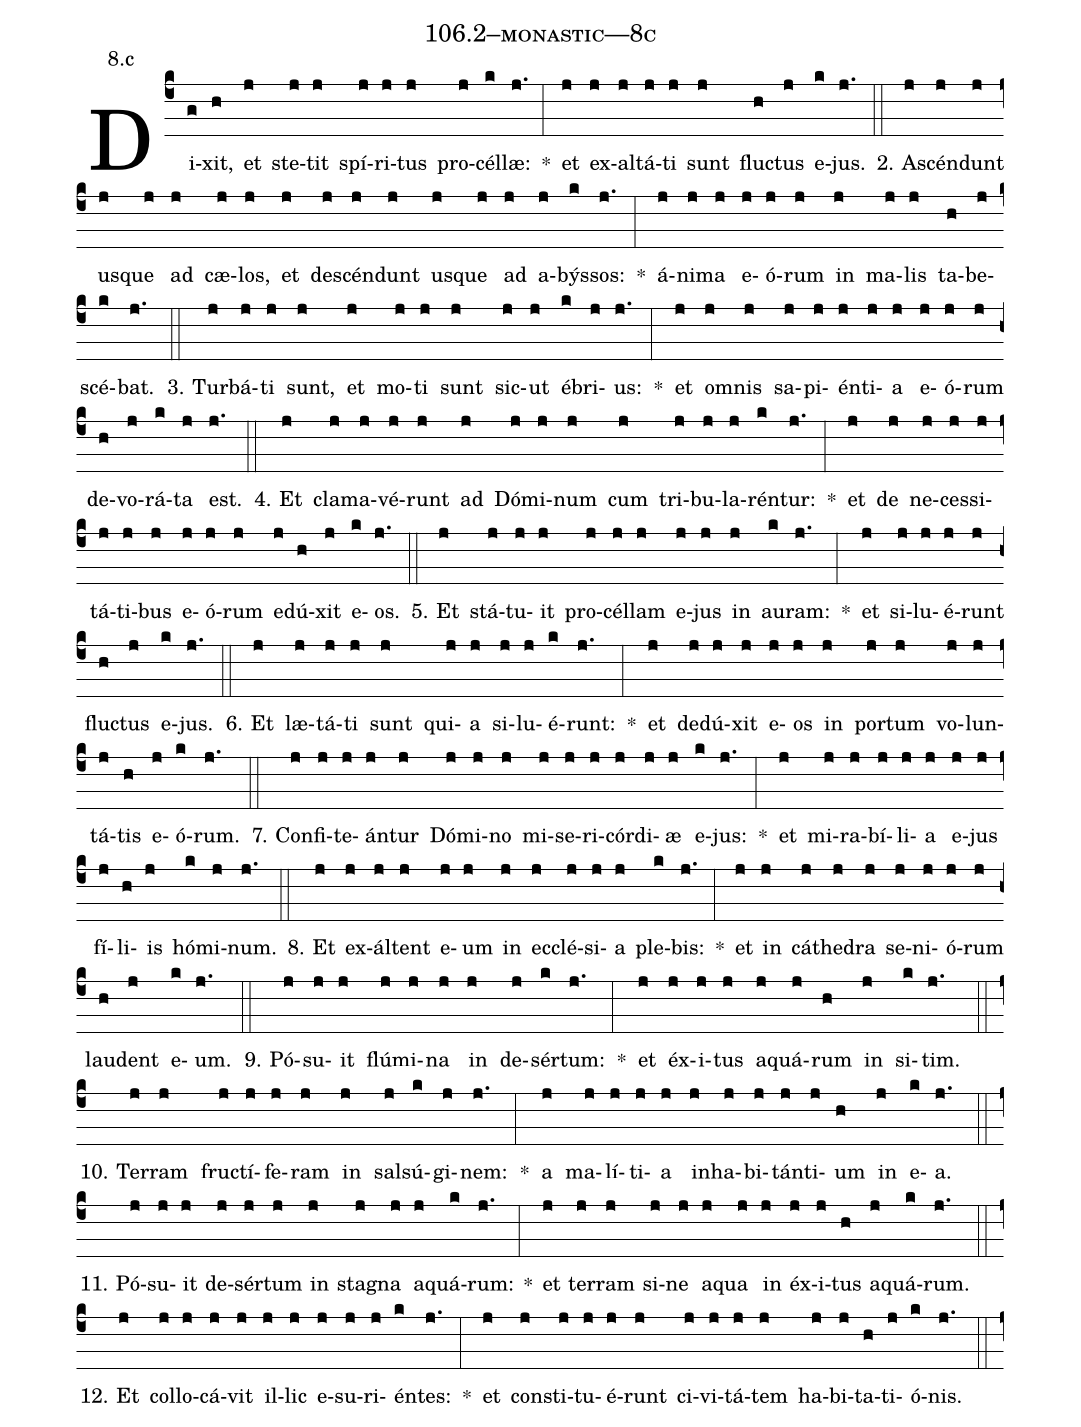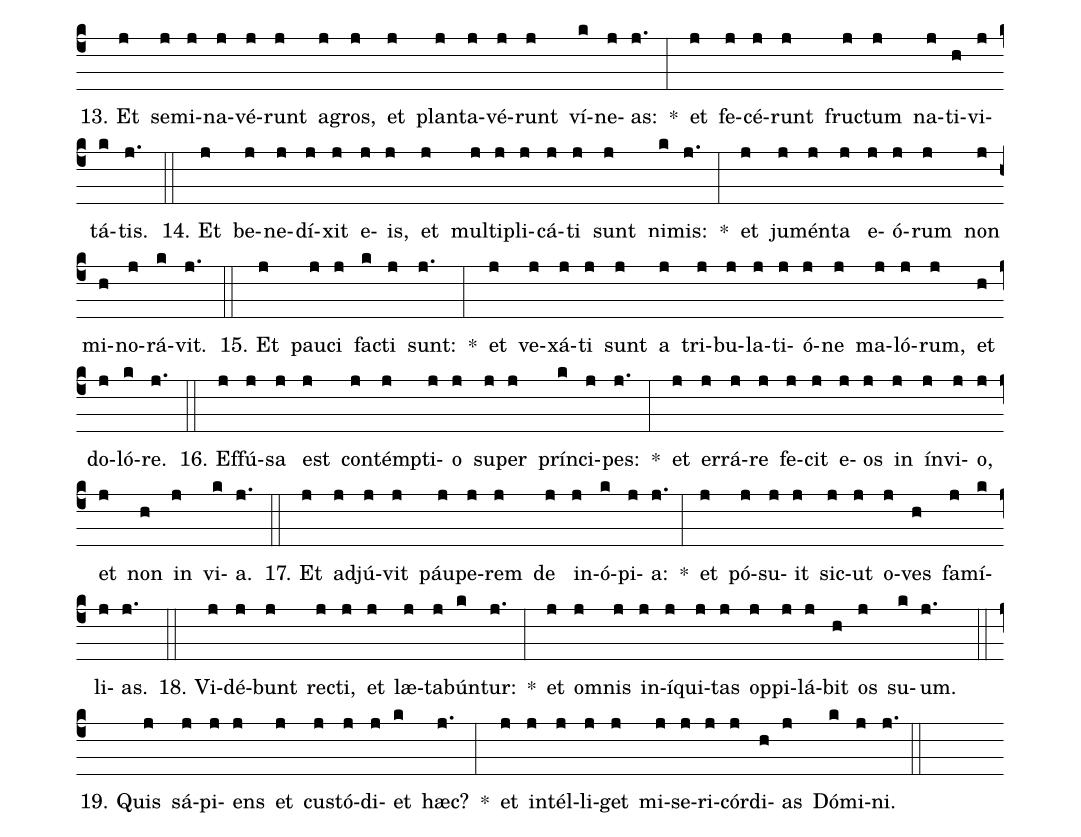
name: 106.2--monastic---8c;
annotation: 8.c;
%%
(c4)Di(g)xit,(h) et(j) ste(j)tit(j) spí(j)ri(j)tus(j) pro(j)cél(k)læ:(j.) *(:) et(j) ex(j)al(j)tá(j)ti(j) sunt(j) fluc(h)tus(j) e(k)jus.(j.) (::)
2. A(j)scén(j)dunt(j) us(j)que(j) ad(j) cæ(j)los,(j) et(j) de(j)scén(j)dunt(j) us(j)que(j) ad(j) a(j)býs(k)sos:(j.) *(:) á(j)ni(j)ma(j) e(j)ó(j)rum(j) in(j) ma(j)lis(j) ta(h)be(j)scé(k)bat.(j.) (::)
3. Tur(j)bá(j)ti(j) sunt,(j) et(j) mo(j)ti(j) sunt(j) sic(j)ut(j) é(k)bri(j)us:(j.) *(:) et(j) om(j)nis(j) sa(j)pi(j)én(j)ti(j)a(j) e(j)ó(j)rum(j) de(h)vo(j)rá(k)ta(j) est.(j.) (::)
4. Et(j) cla(j)ma(j)vé(j)runt(j) ad(j) Dó(j)mi(j)num(j) cum(j) tri(j)bu(j)la(j)rén(k)tur:(j.) *(:) et(j) de(j) ne(j)ces(j)si(j)tá(j)ti(j)bus(j) e(j)ó(j)rum(j) e(j)dú(h)xit(j) e(k)os.(j.) (::)
5. Et(j) stá(j)tu(j)it(j) pro(j)cél(j)lam(j) e(j)jus(j) in(j) au(k)ram:(j.) *(:) et(j) si(j)lu(j)é(j)runt(j) fluc(h)tus(j) e(k)jus.(j.) (::)
6. Et(j) læ(j)tá(j)ti(j) sunt(j) qui(j)a(j) si(j)lu(j)é(k)runt:(j.) *(:) et(j) de(j)dú(j)xit(j) e(j)os(j) in(j) por(j)tum(j) vo(j)lun(j)tá(j)tis(h) e(j)ó(k)rum.(j.) (::)
7. Con(j)fi(j)te(j)án(j)tur(j) Dó(j)mi(j)no(j) mi(j)se(j)ri(j)cór(j)di(j)æ(j) e(k)jus:(j.) *(:) et(j) mi(j)ra(j)bí(j)li(j)a(j) e(j)jus(j) fí(j)li(h)is(j) hó(k)mi(j)num.(j.) (::)
8. Et(j) ex(j)ál(j)tent(j) e(j)um(j) in(j) ec(j)clé(j)si(j)a(j) ple(k)bis:(j.) *(:) et(j) in(j) cá(j)the(j)dra(j) se(j)ni(j)ó(j)rum(j) lau(h)dent(j) e(k)um.(j.) (::)
9. Pó(j)su(j)it(j) flú(j)mi(j)na(j) in(j) de(j)sér(k)tum:(j.) *(:) et(j) éx(j)i(j)tus(j) a(j)quá(j)rum(h) in(j) si(k)tim.(j.) (::)
10. Ter(j)ram(j) fruc(j)tí(j)fe(j)ram(j) in(j) sal(j)sú(k)gi(j)nem:(j.) *(:) a(j) ma(j)lí(j)ti(j)a(j) in(j)ha(j)bi(j)tán(j)ti(j)um(h) in(j) e(k)a.(j.) (::)
11. Pó(j)su(j)it(j) de(j)sér(j)tum(j) in(j) sta(j)gna(j) a(j)quá(k)rum:(j.) *(:) et(j) ter(j)ram(j) si(j)ne(j) a(j)qua(j) in(j) éx(j)i(j)tus(h) a(j)quá(k)rum.(j.) (::)
12. Et(j) col(j)lo(j)cá(j)vit(j) il(j)lic(j) e(j)su(j)ri(j)én(k)tes:(j.) *(:) et(j) con(j)sti(j)tu(j)é(j)runt(j) ci(j)vi(j)tá(j)tem(j) ha(j)bi(j)ta(h)ti(j)ó(k)nis.(j.) (::)
13. Et(j) se(j)mi(j)na(j)vé(j)runt(j) a(j)gros,(j) et(j) plan(j)ta(j)vé(j)runt(j) ví(k)ne(j)as:(j.) *(:) et(j) fe(j)cé(j)runt(j) fruc(j)tum(j) na(j)ti(h)vi(j)tá(k)tis.(j.) (::)
14. Et(j) be(j)ne(j)dí(j)xit(j) e(j)is,(j) et(j) mul(j)ti(j)pli(j)cá(j)ti(j) sunt(j) ni(k)mis:(j.) *(:) et(j) ju(j)mén(j)ta(j) e(j)ó(j)rum(j) non(j) mi(h)no(j)rá(k)vit.(j.) (::)
15. Et(j) pau(j)ci(j) fac(k)ti(j) sunt:(j.) *(:) et(j) ve(j)xá(j)ti(j) sunt(j) a(j) tri(j)bu(j)la(j)ti(j)ó(j)ne(j) ma(j)ló(j)rum,(j) et(h) do(j)ló(k)re.(j.) (::)
16. Ef(j)fú(j)sa(j) est(j) con(j)témp(j)ti(j)o(j) su(j)per(j) prín(k)ci(j)pes:(j.) *(:) et(j) er(j)rá(j)re(j) fe(j)cit(j) e(j)os(j) in(j) ín(j)vi(j)o,(j) et(j) non(h) in(j) vi(k)a.(j.) (::)
17. Et(j) ad(j)jú(j)vit(j) páu(j)pe(j)rem(j) de(j) in(j)ó(k)pi(j)a:(j.) *(:) et(j) pó(j)su(j)it(j) sic(j)ut(j) o(j)ves(h) fa(j)mí(k)li(j)as.(j.) (::)
18. Vi(j)dé(j)bunt(j) rec(j)ti,(j) et(j) læ(j)ta(j)bún(k)tur:(j.) *(:) et(j) om(j)nis(j) in(j)í(j)qui(j)tas(j) op(j)pi(j)lá(j)bit(h) os(j) su(k)um.(j.) (::)
19. Quis(j) sá(j)pi(j)ens(j) et(j) cus(j)tó(j)di(j)et(k) hæc?(j.) *(:) et(j) in(j)tél(j)li(j)get(j) mi(j)se(j)ri(j)cór(j)di(h)as(j) Dó(k)mi(j)ni.(j.) (::)
